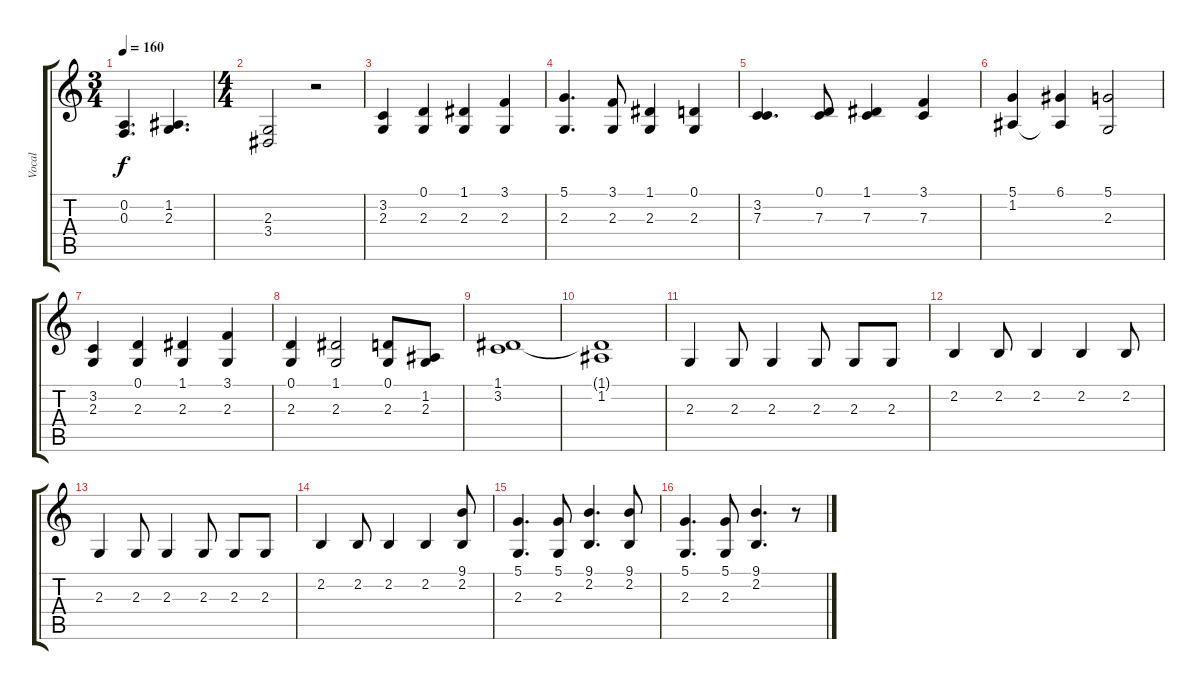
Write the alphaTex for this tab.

\track ("Vocal" "Vocal") {instrument englishhorn}
\staff {score tabs}
\tuning (D4 A3 F3 C3 G2 C2) {hide}
\ts (3 4)
\tempo 160
\clef g2
\ks c
(0.2 0.3).4{d dy f} (1.2 2.3).4{d} |
\ts (4 4)
(2.3 3.4).2 r.2 |
(3.2 2.3).4 (0.1 2.3).4 (1.1 2.3).4 (3.1 2.3).4 |
(5.1 2.3).4{d} (3.1 2.3).8 (1.1 2.3).4 (0.1 2.3).4 |
(3.2 7.3).4{d} (0.1 7.3).8 (1.1 7.3).4 (3.1 7.3).4 |
(5.1 1.2).4 (6.1 1.2{t}).4 (5.1 2.3).2 |
(3.2 2.3).4 (0.1 2.3).4 (1.1 2.3).4 (3.1 2.3).4 |
(0.1 2.3).4 (1.1 2.3).2 (0.1 2.3).8 (1.2 2.3).8 |
(1.1 3.2).1 |
(1.1{t} 1.2).1 |
2.3.4 2.3.8 2.3.4 2.3.8 2.3.8 2.3.8 |
2.2.4 2.2.8 2.2.4 2.2.4 2.2.8 |
2.3.4 2.3.8 2.3.4 2.3.8 2.3.8 2.3.8 |
2.2.4 2.2.8 2.2.4 2.2.4 (9.1 2.2).8 |
(5.1 2.3).4{d} (5.1 2.3).8 (9.1 2.2).4{d} (9.1 2.2).8 |
(5.1 2.3).4{d} (5.1 2.3).8 (9.1 2.2).4{d} r.8
